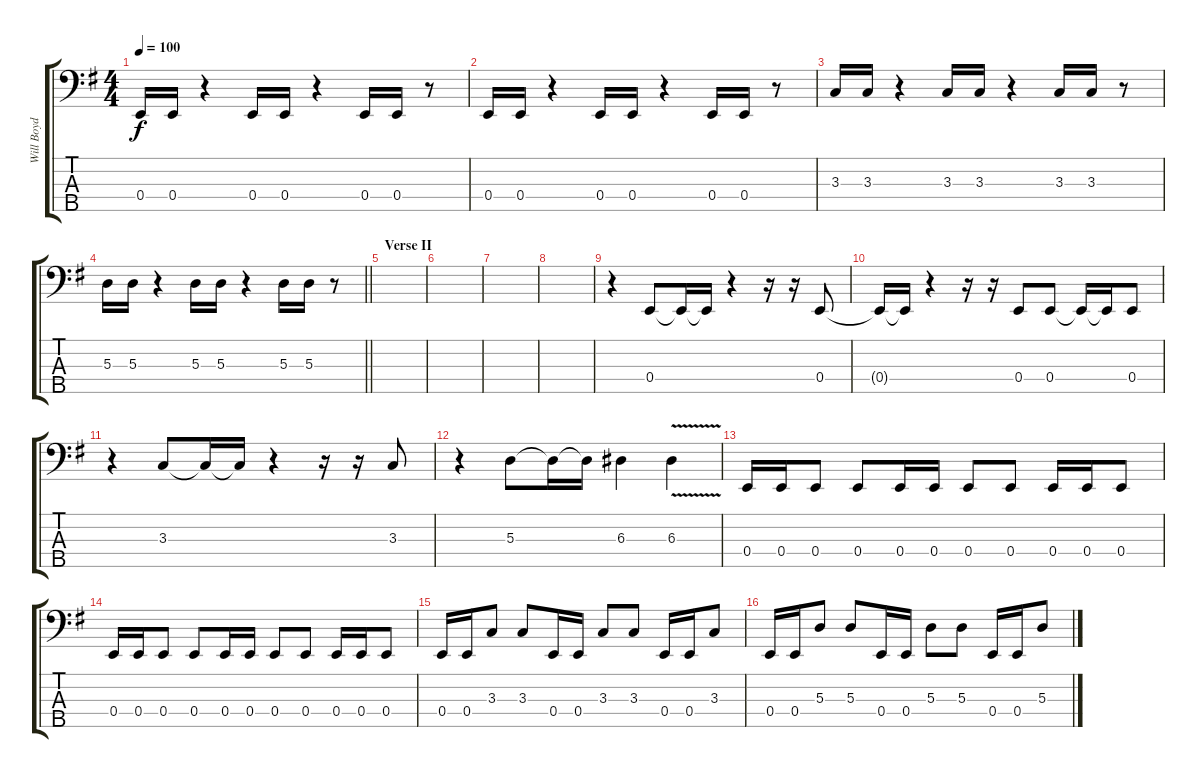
\track ("Will Boyd" "Will Boyd") {instrument electricbasspick}
\staff {score tabs}
\tuning (G2 D2 A1 E1 B0) {hide}
\ts (4 4)
\tempo 100
\clef f4
\ks g
0.4.16{dy f} 0.4.16 r.4 0.4.16 0.4.16 r.4 0.4.16 0.4.16 r.8 |
0.4.16 0.4.16 r.4 0.4.16 0.4.16 r.4 0.4.16 0.4.16 r.8 |
3.3.16 3.3.16 r.4 3.3.16 3.3.16 r.4 3.3.16 3.3.16 r.8 |
\barLineRight lightlight
5.3.16 5.3.16 r.4 5.3.16 5.3.16 r.4 5.3.16 5.3.16 r.8 |
\section ("" "Verse II")
|
|
|
|
r.4 0.4.8 0.4{t}.16 0.4{t}.16 r.4 r.16 r.16 0.4.8 |
0.4{t}.16 0.4{t}.16 r.4 r.16 r.16 0.4.8 0.4.8 0.4{t}.16 0.4{t}.16 0.4.8 |
r.4 3.3.8 3.3{t}.16 3.3{t}.16 r.4 r.16 r.16 3.3.8 |
r.4 5.3.8 5.3{t}.16 5.3{t}.16 6.3.4 6.3{v}.4 |
0.4.16 0.4.16 0.4.8 0.4.8 0.4.16 0.4.16 0.4.8 0.4.8 0.4.16 0.4.16 0.4.8 |
0.4.16 0.4.16 0.4.8 0.4.8 0.4.16 0.4.16 0.4.8 0.4.8 0.4.16 0.4.16 0.4.8 |
0.4.16 0.4.16 3.3.8 3.3.8 0.4.16 0.4.16 3.3.8 3.3.8 0.4.16 0.4.16 3.3.8 |
0.4.16 0.4.16 5.3.8 5.3.8 0.4.16 0.4.16 5.3.8 5.3.8 0.4.16 0.4.16 5.3.8
